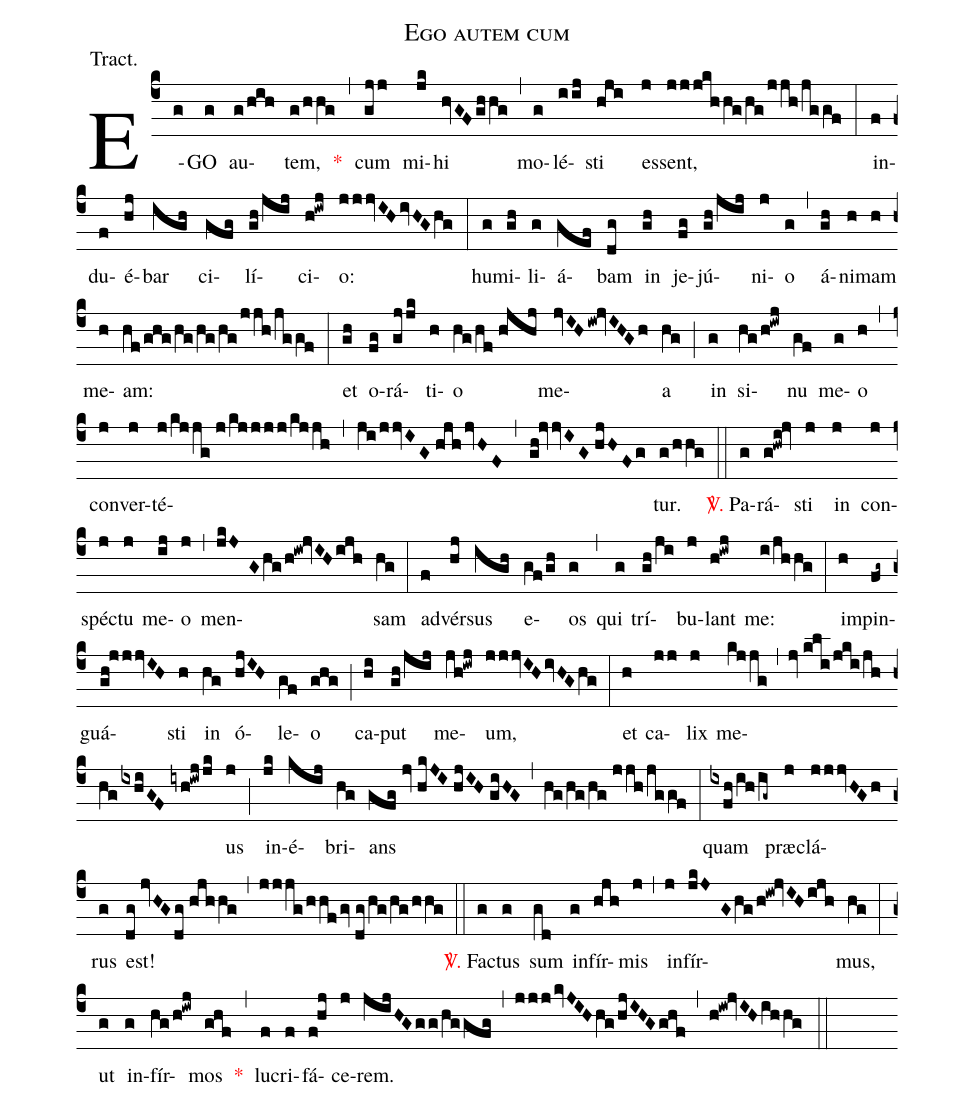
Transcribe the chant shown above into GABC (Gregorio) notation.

name:Ego autem cum;
annotation:Tract.;
mode:VIII.;
office-part:Tract;
%%
(c4) E(g)GO(g) au(g/hih)tem,(g/hhg) <v>\red{*}</v>(,) cum(gjj) mi(jk)hi(hvGFghhg) (,) mo(g)lé(iij)sti(hji) es(j)sent,(jjjkhhg/hg/jjh/jggf) (:) in(f)du(f)é(hj)bar(igh) ci(gfg)lí(gh/jij)ci(h!iwj)o:(jjjvIHivHGhg) (:) hu(g)mi(gh)li(g)á(gef)bam(dg) in(gh) je(fg)jú(gh/jij)ni(j)o(g) (,) á(gh)ni(h)mam(h) me(h)am:(hf/ghg/hg/hg/hg/jjh/jggf) (:) et(gh) o(fg)rá(gjjk)ti(h)o(hg/hf//hjhj) me(jvIHiw!jvIHGh)a(hg) (;) in(g) si(hg/h!iwj)nu(gf) me(g)o(h) (,) con(j)ver(j)té(j/kjjg//j/kjjjj/kjjh,ji/jjvIG//hjhjvHF,gh!jvvIG//hjHFg)tur.(g/hhg) (::) <v>\red{\Vbar.}</v> Pa(g)rá(g!hwi!jv)sti(j) in(j) con(j)spé(j)ctu(j) me(ij)o(j) (,) men(jkJGhg/h!iw!jvIHijh)sam(hg) (:) ad(f)vér(hj)sus(igh) e(gf/gh)os(g) (,) qui(g) trí(gh/ji)bu(j)lant(h!iwj) me:(i/jhhg) (:) im(h)pin(fg~)guá(gh!jjjvIH)sti(h) in(hg) ó(hjIH)le(gf)o(ghg) (;) ca(hi)put(gh/jij) me(jh!iwj)um,(jjjvIHivHGhg) (:) et(h) ca(jj)lix(j) me(kjjg,jv//kli/jki/jhhgixhiGF//iyh!iwjjk)us(j) (;) in(jk)é(kij)bri(hg)ans(gfg//jv//hkJI//hjIH//giHG) (,) (hg/hg/hg//jjh/jggf) (:) quam(ixfh/ih/ig~) præ(j)clá(jjjvHGh)rus(g) est!(dg//jvHGdg//hjhhg) (,) (jjjg/hhf/gv//dg/hg/hg/hhg) (::) <v>\red{\Vbar.}</v> Fa(g)ctus(g) sum(gd) in(g)fír(hjh)mis(j) (,) in(j)fír(jkJGhg/h!iw!jvIHijh)mus,(hg) (:) ut(g) in(g)fír(hg/h!iwj)mos(ghf) <v>\red{*}</v>(,) lu(f)cri(f)fá(f!hj)ce(j)rem.(jijHGgg/hggfg) (,) (jjjkvJIHhg/hjIHGghf) (,) (h!iw!jvIHihhg) (::)
